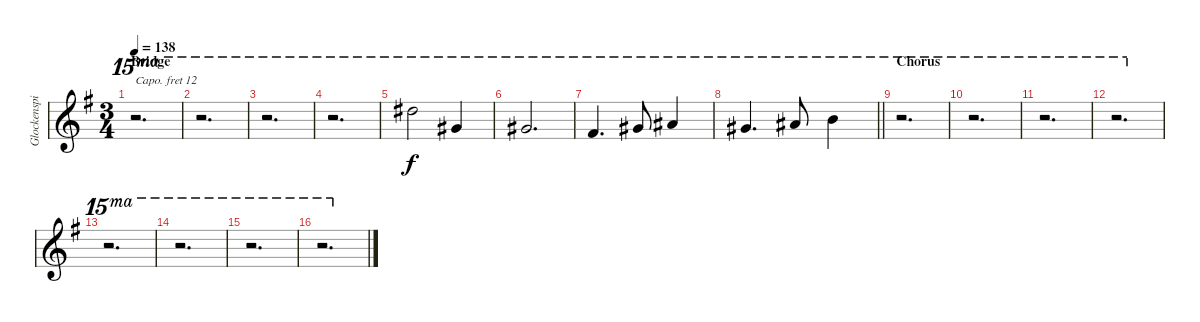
\track ("Glockenspiel" "Glockenspi") {instrument glockenspiel}
\staff {score}
\capo 12
\tuning (E5 A4 D4 G3) {hide}
\ts (3 4)
\section ("" "Bridge")
\tempo 138
\clef g2
\ks eminor
r.2{d ot 15ma dy f} |
r.2{d ot 15ma} |
r.2{d ot 15ma} |
r.2{d ot 15ma} |
11.1.2{ot 15ma} 4.1.4{ot 15ma} |
4.1.2{d ot 15ma} |
9.2.4{d ot 15ma} 4.1.8{ot 15ma} 6.1.4{ot 15ma} |
\barLineRight lightlight
4.1.4{d ot 15ma} 6.1.8{ot 15ma} 7.1.4{ot 15ma} |
\section ("" "Chorus")
r.2{d ot 15ma} |
r.2{d ot 15ma} |
r.2{d ot 15ma} |
r.2{d ot 15ma} |
r.2{d ot 15ma} |
r.2{d ot 15ma} |
r.2{d ot 15ma} |
r.2{d ot 15ma}
